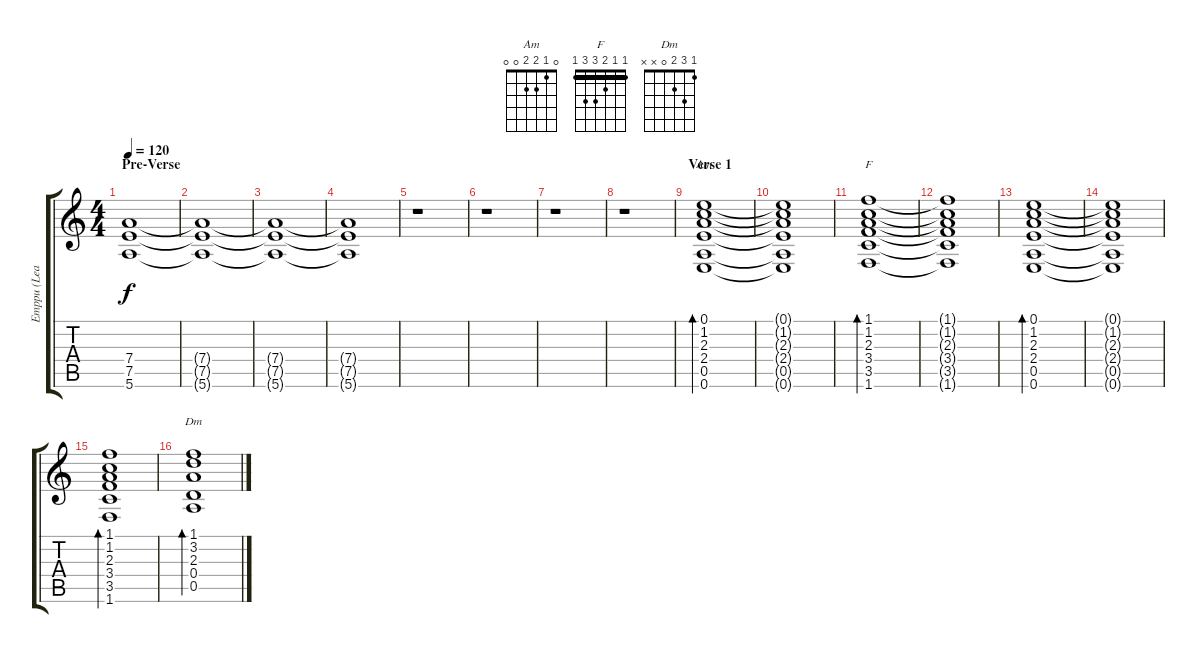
\track ("Emppu (Lead)" "Emppu (Lea") {instrument distortionguitar}
\staff {score tabs}
\tuning (E4 B3 G3 D3 A2 E2) {hide}
\chord ("Am" 0 1 2 2 0 0)
\chord ("F" 1 1 2 3 3 1) {barre 1}
\chord ("Dm" 1 3 2 0 x x)
\ts (4 4)
\section ("" "Pre-Verse")
\tempo 120
\clef g2
\ks c
(7.4 7.5 5.6).1{dy f volume 12} |
(7.4{t} 7.5{t} 5.6{t}).1{volume 10} |
(7.4{t} 7.5{t} 5.6{t}).1{volume 8} |
(7.4{t} 7.5{t} 5.6{t}).1{volume 6} |
r.1 |
r.1 |
r.1 |
r.1 |
\section ("" "Verse 1")
(0.1 1.2 2.3 2.4 0.5 0.6).1{bd 120 ch "Am" volume 10 balance 13 instrument acousticguitarsteel} |
(0.1{t} 1.2{t} 2.3{t} 2.4{t} 0.5{t} 0.6{t}).1 |
(1.1 1.2 2.3 3.4 3.5 1.6).1{bd 120 ch "F"} |
(1.1{t} 1.2{t} 2.3{t} 3.4{t} 3.5{t} 1.6{t}).1 |
(0.1 1.2 2.3 2.4 0.5 0.6).1{bd 120} |
(0.1{t} 1.2{t} 2.3{t} 2.4{t} 0.5{t} 0.6{t}).1 |
(1.1 1.2 2.3 3.4 3.5 1.6).1{bd 120} |
(1.1 3.2 2.3 0.4 0.5).1{bd 120 ch "Dm"}
